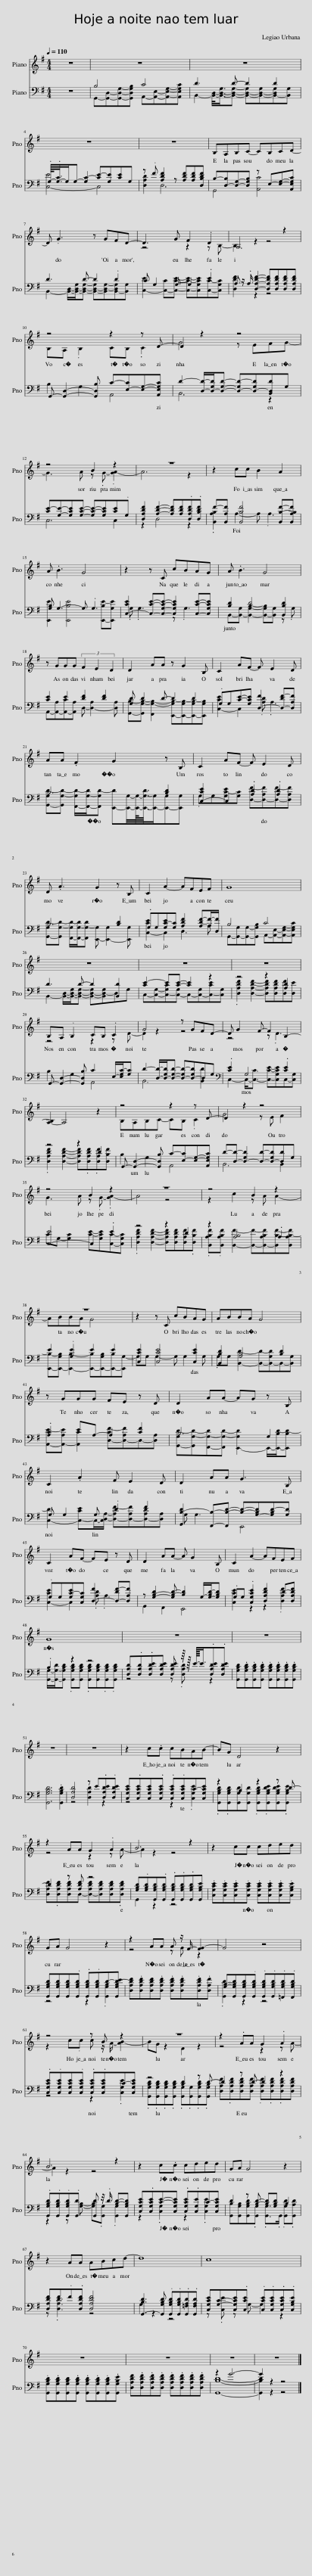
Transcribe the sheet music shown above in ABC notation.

X:1
%%score ( 1 2 ) ( 3 4 )
L:1/8
Q:1/4=110
M:4/4
I:linebreak $
K:G
V:1 treble
V:2 treble
V:3 bass
V:4 bass
V:1
 z8 | z8 | z8 |$ z8 | z8 | %5
 B,A,B,C- CB,CD- |$ D .G3 z GFD- | D3 G F2 .D2 | A,6 z2 |$ z4 z2 z D- | %10
 D2 z2 z4 |$ z4 B2 z2 | z8 | z2 cc B2 A2 |$ A .B3 G4 | %15
 z2 z C cBAG | A .B3 G4 |$ z GGG (3F2 E2 D2 | D2 AA z G2 B, | C2 AF- F E2 D |$ %20
 AA .F2 G2 z B, | C2 AF- F E2 D |$ D .A3 G2 z B, | C2 A2- AFEF | G8 |$ %25
 z8 | z8 | z8 |$ B,A, .B,2 CB, .C2 | G4 z GFD- | %30
 D G2 F- F2 B,2- |$ [A,-B,]2 A,4 z2 | z4 z2 z D- | D2 z2 z4 |$ z4 B2 z2 | %35
 z8 | z4 B2 z2 |$ z8 | z2 z C cBAG | ABBA G4 |$ %40
 z GGG FE z D | D2 AA- AG z B, |$ C2 .A2 F E2 D | D2 AA G3 B, |$ C2 AF- FE z D | %45
 D2 AA- A G2 B, | C2 A2- AFEF |$ G8 | z8 | z8 |$ %50
 z8 | z8 | z2 c.c cBAB- | BG D4 z2 |$ z2 AA G2 .A2 | %55
 B6 z2 | z2 cc cded |$ GA G4 z2 | z2 AA A z/ F/- [FG-]2 | G4 z4 |$ %60
 z4 z B z2 | z8 | z2 .AA G2 .A2 |$ B6 z2 | z2 c.c cded | %65
 GA G4 z2 |$ z2 AA ABcd- | d8 | c8 |$ z8 | %70
 z8 | z8 | z8 |] %73
V:2
 x8 | x8 | x8 |$ x8 | x8 | %5
 x8 |$ x8 | z4 z2 z B,- | B,2 z2 z4 |$ B,A, .B,2 CB, .C2 | %10
 G4 z EFG- |$ G3 A z .G- .[GA-]2 | A6 z2 | x8 |$ x8 | %15
 x8 | x8 |$ x8 | x8 | x8 |$ %20
 x8 | x8 |$ x8 | x8 | x8 |$ %25
 x8 | x8 | x8 |$ z4 z2 z D- | D2 z2 z4 | %30
 z4 z .D3 |$ x8 | B,A,B,C- CB, .C2 | G4 z E F2 |$ G3 A z .G- .[GA-]2 | %35
 A4 z4 | z2 c2 z A A2- |$ ABBA G4 | x8 | x8 |$ %40
 x8 | x8 |$ x8 | x8 |$ x8 | %45
 x8 | x8 |$ x8 | x8 | x8 |$ %50
 x8 | x8 | x8 | x8 |$ z4 z2 z A- | %55
 A2 z2 z4 | x8 |$ x8 | z4 z G z2 | x8 |$ %60
 z2 c.c c z/ A/- [AB-]2 | BG z2 D2 z2 | z4 z2 z A- |$ A2 z2 z4 | x8 | %65
 x8 |$ x8 | x8 | x8 |$ x8 | %70
 x8 | x8 | x8 |] %73
V:3
 z8 | B,4 C4 | D3 D- D2 D2 |$ .G,/4-<.[G,-C]/4G,/G,- [G,C-]2 [CE-][G,E][CE]G, | z .F [A,DF]2 z [A,DF][A,DF][D,B,DF] | %5
 B,-[D,-B,][D,G,]-[D,G,B,] z E,-[E,G,]-[A,,E,G,C] |$ D3 D- D2 .D2 | C G,2 G,- G,2 .E2 | A, z/ .A,/ [D,A,DF]2- [D,A,DF][D,A,DF][D,A,DF][D,A,DF] |$ G,,- [G,,D,]2- [G,,D,B,] C-[E,-C][E,G,]-[A,,E,G,C] | %10
 D2- [D,D]/-[D,-G,D]/[D,G,D]- [D,-G,D-][D,-G,D][B,,D,D]G, |$ [CE-][G,E]-[G,CE][G,CE]- [G,C-E-][G,CE][CE].G, | [D,A,DF]2 [A,DF]2- [A,DF][A,DF].[D,A,DF].[D,B,DF] | F-[B,,A,F] [B,,B,F]4 [B,,B,-F-][B,,A,B,F] |$ [G,B,] G,3- G, .G,3 | %15
 [C,-CE]2 [C,CE]-[C,G,CE]- [C,G,CE]2 [C,CE]-[C,G,CE] | [B,D]2 D4 [B,,B,D]2 |$ [CE]2 E2 [DF]2 [DF]2 | [G,D] D2 D- D2 D2 | .G,G,[CE]-[G,CE] [D,-F]2 [D,-DF-][D,A,F] |$ %20
 B,6 [B,D]2 | [C,-CE]2 C,2 .[A,D]2 .[A,D]2 |$ B,6 [B,D]2 | .G,G,[G,C-E][G,C] [A,DF]2 [A,-DF-][A,F-]/[D,F]/ | B,4 C4 |$ %25
 D3 D- D2 [B,,D]2 | [CE-]2 E[CE]- [CE]2 z2 | z4 z2 [A,D]2 |$ G,,- [G,,D,]2- [G,,D,B,] C2 E,/-[E,G,C-]/[G,C] | D2- [D,D]/-[D,-G,D]/[D,G,D]- [D,-G,D-][D,-G,D]D,G, | %30
[K:bass] .[CE]2 G,4 .[CE]2 |$ z4 z2 D2 | G,,- [G,,D,]2- [G,,D,B,] C-[E,-C][E,G,]-[A,,E,G,C] | D-[D,D]- [D,-G,D]2 [D,D]-[D,-G,D][D,D]G, |$ [C,-E]4 C,2 .E2 | %35
 z4 z2 D2 | z2 [A,B,]4 .A,2 |$ E2 .[G,E]2 E2 E2 | [C,CE]2 [C,CE]4 [C,CE]2 | [B,,B,D]2 [G,B,]4 [B,D]2 |$ %40
 .[A,C]2 EA,- A,2 [CF]2 | B,6 G,2 |$ G, G,2 G, .D2 F2 | [G,,B,-D]2 [F,,B,]-[F,,B,-D-] [B,D]-[G,-B,D][G,B,D-][G,D] |$ .G,G,[G,C-E][C,G,C] [D,-F]2 [D,-DF-][D,A,F] | %45
 z [G,-B,-D]2 [G,B,-D-] [B,D]2 G,/-[G,-B,D-]/[G,B,D] | .G,G, .[C,G,CE]2 [D,A,DF]2 D-[D,A,DF] |$ .B,2 z2 z4 | [D,A,D].[D,A,D].[D,A,DE][D,A,DE] [D,A,DE] z/8 z/16 E/16-E3/4.[D,A,DE].[D,A,DE] | [G,,G,B,D].[G,,G,B,D].[G,,G,B,D].[G,,G,B,D] .[G,,G,B,D].[G,,G,B,D].[G,,G,B,D].[G,,G,B,D] |$ %50
 [G,,G,B,D]6 .[G,,G,B,D]2 | [D,A,D]4 z E.[D,A,DE].[D,A,DE] | [C,G,CE].[C,G,CE][C,G,CE].[C,G,CE] .[C,G,CE].[C,G,CE]C-[C,G,CE] | z2 B,2 z2 z D- |$ D2 z [A,DF] z4 | %55
 [G,B,D].[G,B,D][G,,G,B,D].[G,,G,B,D] .[G,,G,B,D].[G,,G,B,D].[G,,G,B,D][G,,G,B,E] | .[C,G,CE].[C,G,CE].[C,G,CE].[C,G,CE] .[C,G,CE].[C,G,CE].[C,G,CE].[C,G,B,E] |$ [G,,G,B,D][G,,G,B,D][G,,G,B,D].[G,,G,B,D] .[G,,G,B,D].[G,,G,B,D]D-[G,,G,B,D-E] | [D,A,DF].[D,A,DF][D,A,DF].[D,A,DF] .[D,A,DF].[D,A,DF].[D,A,DF].[D,A,F] | [G,B,]-[G,,G,B,D][G,,G,B,D].[G,,G,B,D] .[G,,G,B,D].[G,,G,B,D].[=F,,G,B,D].[F,,G,B,D] |$ %60
 .[C,G,CE].[C,G,CE][C,G,CE].[C,G,CE] .[C,G,CE].[C,G,CE]C-[C,G,CE] | z4 [B,D]2 z D- | D2 z D- D2 z2 |$ .[G,,G,B,D].[G,,G,B,D].[G,,G,B,D].[G,,D] [G,,D] z/4 .D3/4 [B,D]-[G,,G,B,D] | [C,G,CE].[C,G,CE][CE]-[C,G,CE] .[C,G,CE].[C,G,E]C-[C,G,CE] | %65
 D2 z [B,D]- [B,D][G,B,D] B,2 |$ [D,A,DF]F.F.[D,A,DF] [D,A,DF]4 | [G,,-B,D]3 [G,,G,B,D] .[G,,G,B,D].[G,,G,B,D].[G,,=F,A,D].[G,,F,A,D] | [C,G,CE][G,C]-[C,G,CE].[C,CE] .[C,CE].[C,G,CE].[C,G,CE].[C,G,B,E] |$ .[G,,G,B,D].[G,,G,B,D][G,,G,B,D].[G,,G,B,D] .[G,,G,B,D].[G,,G,B,D].[G,,G,B,D].[G,,G,B,E] | %70
 [D,A,DF].[D,A,DF].[D,A,DF].[D,A,DF] .[D,A,DF].[D,A,DF].[D,A,DF].[D,A,DF] | z2 G6- | G2 z2 z4 |] %73
V:4
 x8 | G,,-[G,,D,]-[G,,D,G,]-[G,,D,G,B,] A,,-[A,,E,]-[A,,E,G,]-[A,,E,G,C] | B,,2- [B,,D,]/-<[B,,-D,-G,]/[B,,D,G,]- [B,,-D,-G,][B,,-D,-G,][B,,-D,G,][B,,G,] |$ [C,-E]4 C,4 | [D,A,D]2 D,6 | %5
 G,,4 [A,,C]4 |$ B,,2- [B,,D,]/-[B,,-D,-G,]/[B,,D,G,]- [B,,-D,-G,][B,,D,-G,-][B,,-D,G,][B,,G,] | [C,-E]2 [C,-C][C,CE]- [C,CE]-[C,G,CE][C,C]-[C,G,C] | [D,DF]2 z2 z4 |$ B,2 G,2 A,,4 | %10
 B,,6 z2 |$ C,6 C,2 | z2 D,4 z2 | .[B,,A,B,]2 A,2- A, .A,3 |$ [E,,E]2 [E,,B,E]4 [E,,-B,E-][E,,G,E] | %15
 .G, .G,3 z .G,3 | B,,-[B,,-G,] [B,,G,B,]2- [B,,-G,B,][B,,G,] z .G, |$ A,,-[A,,-A,][A,,-C][A,,A,] D,- [D,-A,]2 [D,A,] | [G,,B,]-[G,,G,-B,-] [F,,G,-B,-]2 [E,,-G,B,-][E,,-G,B,-][E,,-G,B,-][E,,G,B,] | [C,-CE]2 C,2 .[A,D] .A,3 |$ %20
 [G,,-G,D-][G,,G,-D-] [F,,-G,D-]/[F,,-G,-D]/[F,,G,D-] [E,,-D][E,,G,]/4-[E,,G,]/8-<[E,,-G,-D]/8[E,,-G,]/[E,,-G,][E,,G,] | .G,G,[G,C-E][G,C] [D,F]-[D,-A,F][D,F]-[D,A,F] |$ [G,,-G,D-][G,,G,-D-] [F,,-G,D-]/[F,,-G,-D]/[F,,G,-D] [E,,-G,] [E,,-G,]2 [E,,G,] | [C,-CE]2 C,2 D,3 A, | G,,-[G,,-G,][G,,G,]-[G,,G,B,] A,,-[A,,E,]-[A,,E,G,]-[A,,E,G,C] |$ %25
 B,,2- [B,,D,]/-[B,,-D,-G,]/[B,,D,G,]- [B,,-D,-G,][B,,D,-G,]D,G, | C,-[C,G,]-[C,-G,C][C,-G,] C,-[C,-G,][C,-CE][C,G,] | .[D,A,DF]2 [D,A,DF]2- [D,A,DF][D,A,DF][D,F][D,E] |$ B,2 G,2 A,,4 | B,,6 [B,,D]2 | %30
[K:bass] C,2- C,-<[C,-C] [C,CE]-[C,G,CE]C,-[C,G,] |$ .[D,A,DF]2 [D,A,DF]2- [D,A,DF].[D,A,DF].[D,A,F][D,B,F] | B,2 G,2 A,,4 | B,,6 B,,2 |$ CG,- [G,C]2 [CE]-[G,CE][C,C]-[C,G,C] | %35
 .[D,A,DF]2 [D,A,DF]2- [D,A,DF][D,A,DF][D,A,F].[D,B,F] | .[B,,A,B,F].[B,,A,B,F] [B,,F]2- [B,,F]-[B,,-A,B,F][B,,B,-F-][B,,A,B,-F] |$ [E,,B,]-[E,,-G,B,] [E,,B,]2- [E,,-B,][E,,-G,B,][E,,-B,][E,,G,-] | G,G, G,2- G, G,2 G, | .G,G, [B,,D]2- [B,,D]-[B,,-G,D]B,,-[B,,G,] |$ %40
 [A,,E]-[A,,-A,E] [A,,C]2 [D,-CF-][D,-A,F]D,-[D,A,] | [G,,-G,D-][G,,G,-D-][F,,-G,-D][F,,G,-D-] [E,,-G,D]2 E,,/-[E,,-B,D-]/[E,,B,D-] |$ [C,-D]2 [C,-CE]C,/-[C,D,-A,-]/ [D,-A,F-][D,-A,F][D,-A,D][D,A,] | G, G,3 E,,4 |$ [C,-CE]2 C,2 .[A,D] .A,3 | %45
 G,,2 F,,2 E,,4 | [C,CE]2 z2 z2 .[D,A,F]2 |$ [G,,G,]/-[G,,-G,-D]/[G,,G,B,D] .[G,,G,B,D][G,,G,B,D] .[G,,G,B,D][G,,G,B,D].[G,,G,B,D].[G,,G,B,D] | z4 z .[D,A,D] z2 | x8 |$ %50
 x8 | z4 [D,A,D]2 z2 | z4 z2 .[C,G,E]2 | .[G,,G,B,D].[G,,G,B,D][G,,G,D][G,,G,D] .[G,,G,B,D].[G,,G,B,DE][G,,G,B,DE].[G,,G,B,E] |$ [D,A,F].[D,A,DF][D,A,DF]D,- [D,-A,DF][D,A,DF][D,A,DF].[D,A,DF] | %55
 G,,2 z2 z4 | x8 |$ z4 z2 .[G,,G,B,]2 | x8 | .[G,,D]2 z2 z4 |$ %60
 z4 z2 .[C,G,E]2 | .[G,,G,B,D].[G,,G,B,D].[G,,G,B,D].[G,,G,B,D] .[G,,G,].[G,,G,].[G,,G,B,D].[G,,G,B,] | [D,A,F].[D,A,DF][D,A,DF][D,A,F] .[D,A,F].[D,A,DF].[D,A,DF][D,A,DF] |$ z2 z [G,B,]- [G,B,].[G,,G,] .[G,,G,]2 | z2 .[C,G,]2 z2 .[C,G,E]2 | %65
 [G,,B,][G,,G,B,][G,,G,B,D].[G,,G,] .[G,,G,]>.G,, .[G,,G,D].[G,,A,D] |$ z .[D,A,D]3 z4 | G,2 z2 z4 | z .[C,E] z G,- G,2 z2 |$ x8 | %70
 x8 | [G,,B,D]8- | [G,,B,D]2 z2 z4 |] %73
